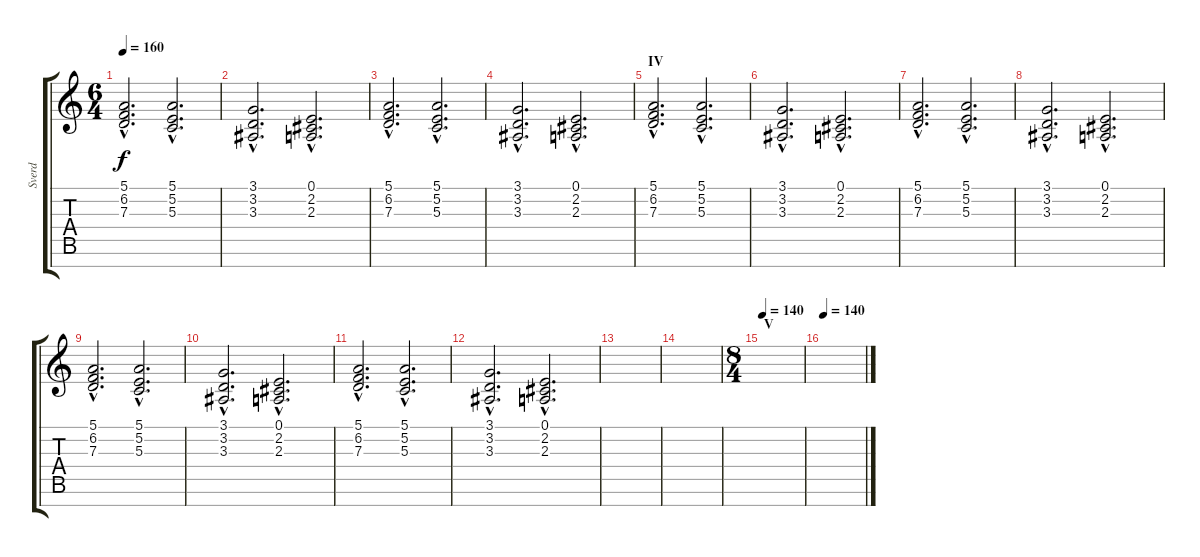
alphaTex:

\track ("Sverd" "Sverd") {instrument synthstrings1}
\staff {score tabs}
\tuning (E4 B3 G3 D3 A2 E2 B1) {hide}
\ts (6 4)
\tempo 160
\clef g2
\ks c
(5.1{hac} 6.2{hac} 7.3{hac}).2{d dy f} (5.1{hac} 5.2{hac} 5.3{hac}).2{d} |
(3.1{hac} 3.2{hac} 3.3{hac}).2{d} (0.1{hac} 2.2{hac} 2.3{hac}).2{d} |
(5.1{hac} 6.2{hac} 7.3{hac}).2{d} (5.1{hac} 5.2{hac} 5.3{hac}).2{d} |
(3.1{hac} 3.2{hac} 3.3{hac}).2{d} (0.1{hac} 2.2{hac} 2.3{hac}).2{d} |
\section ("" "IV")
(5.1{hac} 6.2{hac} 7.3{hac}).2{d} (5.1{hac} 5.2{hac} 5.3{hac}).2{d} |
(3.1{hac} 3.2{hac} 3.3{hac}).2{d} (0.1{hac} 2.2{hac} 2.3{hac}).2{d} |
(5.1{hac} 6.2{hac} 7.3{hac}).2{d} (5.1{hac} 5.2{hac} 5.3{hac}).2{d} |
(3.1{hac} 3.2{hac} 3.3{hac}).2{d} (0.1{hac} 2.2{hac} 2.3{hac}).2{d} |
(5.1{hac} 6.2{hac} 7.3{hac}).2{d} (5.1{hac} 5.2{hac} 5.3{hac}).2{d} |
(3.1{hac} 3.2{hac} 3.3{hac}).2{d} (0.1{hac} 2.2{hac} 2.3{hac}).2{d} |
(5.1{hac} 6.2{hac} 7.3{hac}).2{d} (5.1{hac} 5.2{hac} 5.3{hac}).2{d} |
(3.1{hac} 3.2{hac} 3.3{hac}).2{d} (0.1{hac} 2.2{hac} 2.3{hac}).2{d} |
|
|
\ts (8 4)
\section ("" "V")
\tempo 140
|
\tempo 140
